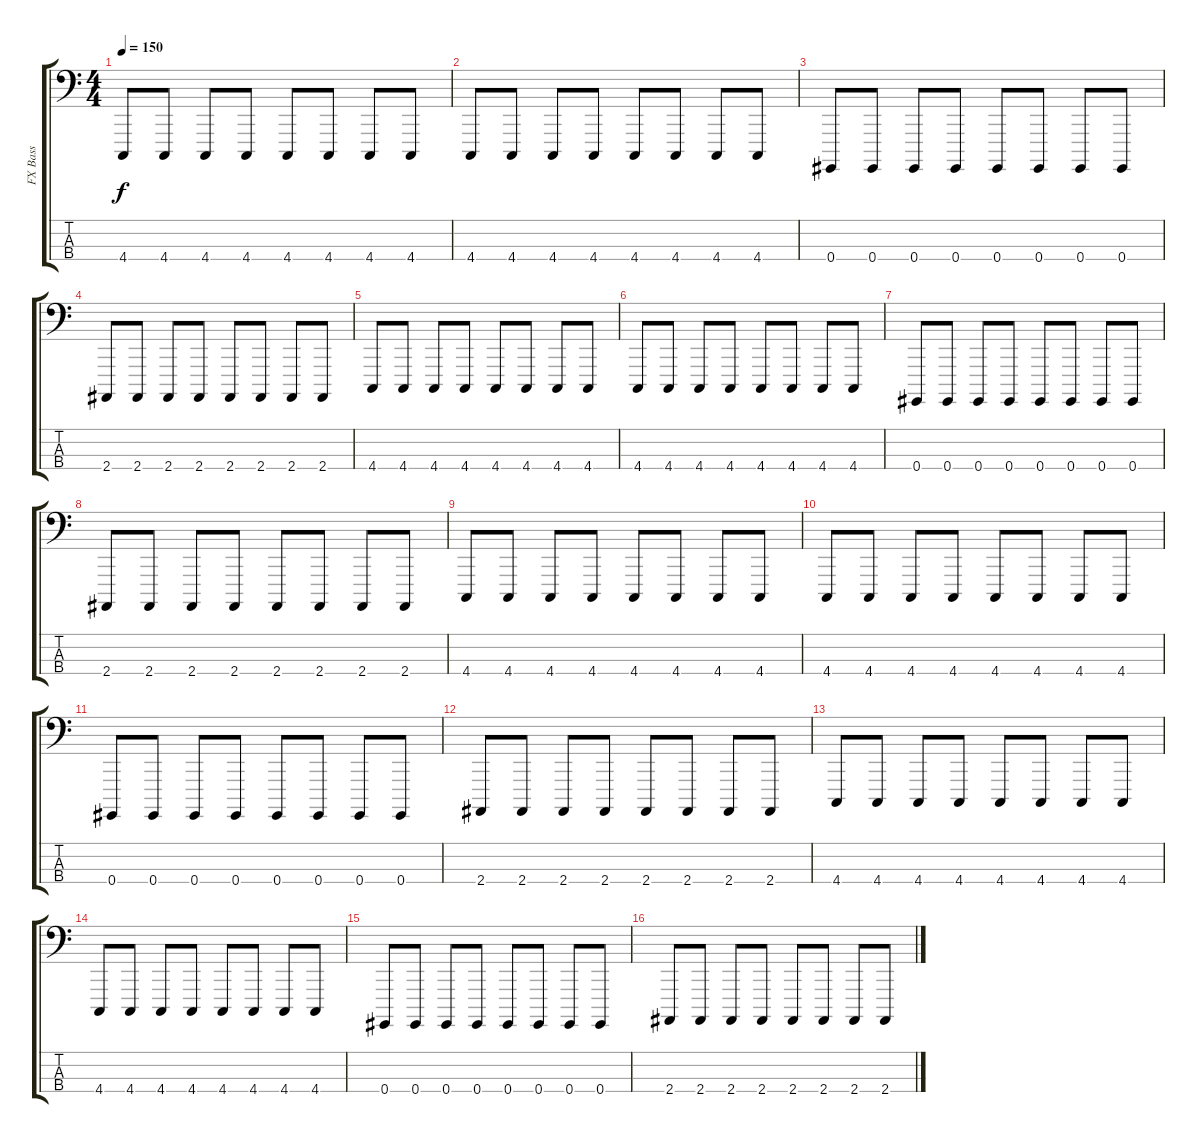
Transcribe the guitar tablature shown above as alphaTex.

\track ("FX Bass" "FX Bass") {instrument lead8bassandlead}
\staff {score tabs}
\tuning (B1 Gb1 Db1 Ab0) {hide}
\ts (4 4)
\tempo 150
\clef f4
\ks c
4.4.8{dy f} 4.4.8 4.4.8 4.4.8 4.4.8 4.4.8 4.4.8 4.4.8 |
4.4.8 4.4.8 4.4.8 4.4.8 4.4.8 4.4.8 4.4.8 4.4.8 |
0.4.8 0.4.8 0.4.8 0.4.8 0.4.8 0.4.8 0.4.8 0.4.8 |
2.4.8 2.4.8 2.4.8 2.4.8 2.4.8 2.4.8 2.4.8 2.4.8 |
4.4.8 4.4.8 4.4.8 4.4.8 4.4.8 4.4.8 4.4.8 4.4.8 |
4.4.8 4.4.8 4.4.8 4.4.8 4.4.8 4.4.8 4.4.8 4.4.8 |
0.4.8 0.4.8 0.4.8 0.4.8 0.4.8 0.4.8 0.4.8 0.4.8 |
2.4.8 2.4.8 2.4.8 2.4.8 2.4.8 2.4.8 2.4.8 2.4.8 |
4.4.8 4.4.8 4.4.8 4.4.8 4.4.8 4.4.8 4.4.8 4.4.8 |
4.4.8 4.4.8 4.4.8 4.4.8 4.4.8 4.4.8 4.4.8 4.4.8 |
0.4.8 0.4.8 0.4.8 0.4.8 0.4.8 0.4.8 0.4.8 0.4.8 |
2.4.8 2.4.8 2.4.8 2.4.8 2.4.8 2.4.8 2.4.8 2.4.8 |
4.4.8 4.4.8 4.4.8 4.4.8 4.4.8 4.4.8 4.4.8 4.4.8 |
4.4.8 4.4.8 4.4.8 4.4.8 4.4.8 4.4.8 4.4.8 4.4.8 |
0.4.8 0.4.8 0.4.8 0.4.8 0.4.8 0.4.8 0.4.8 0.4.8 |
2.4.8 2.4.8 2.4.8 2.4.8 2.4.8 2.4.8 2.4.8 2.4.8
